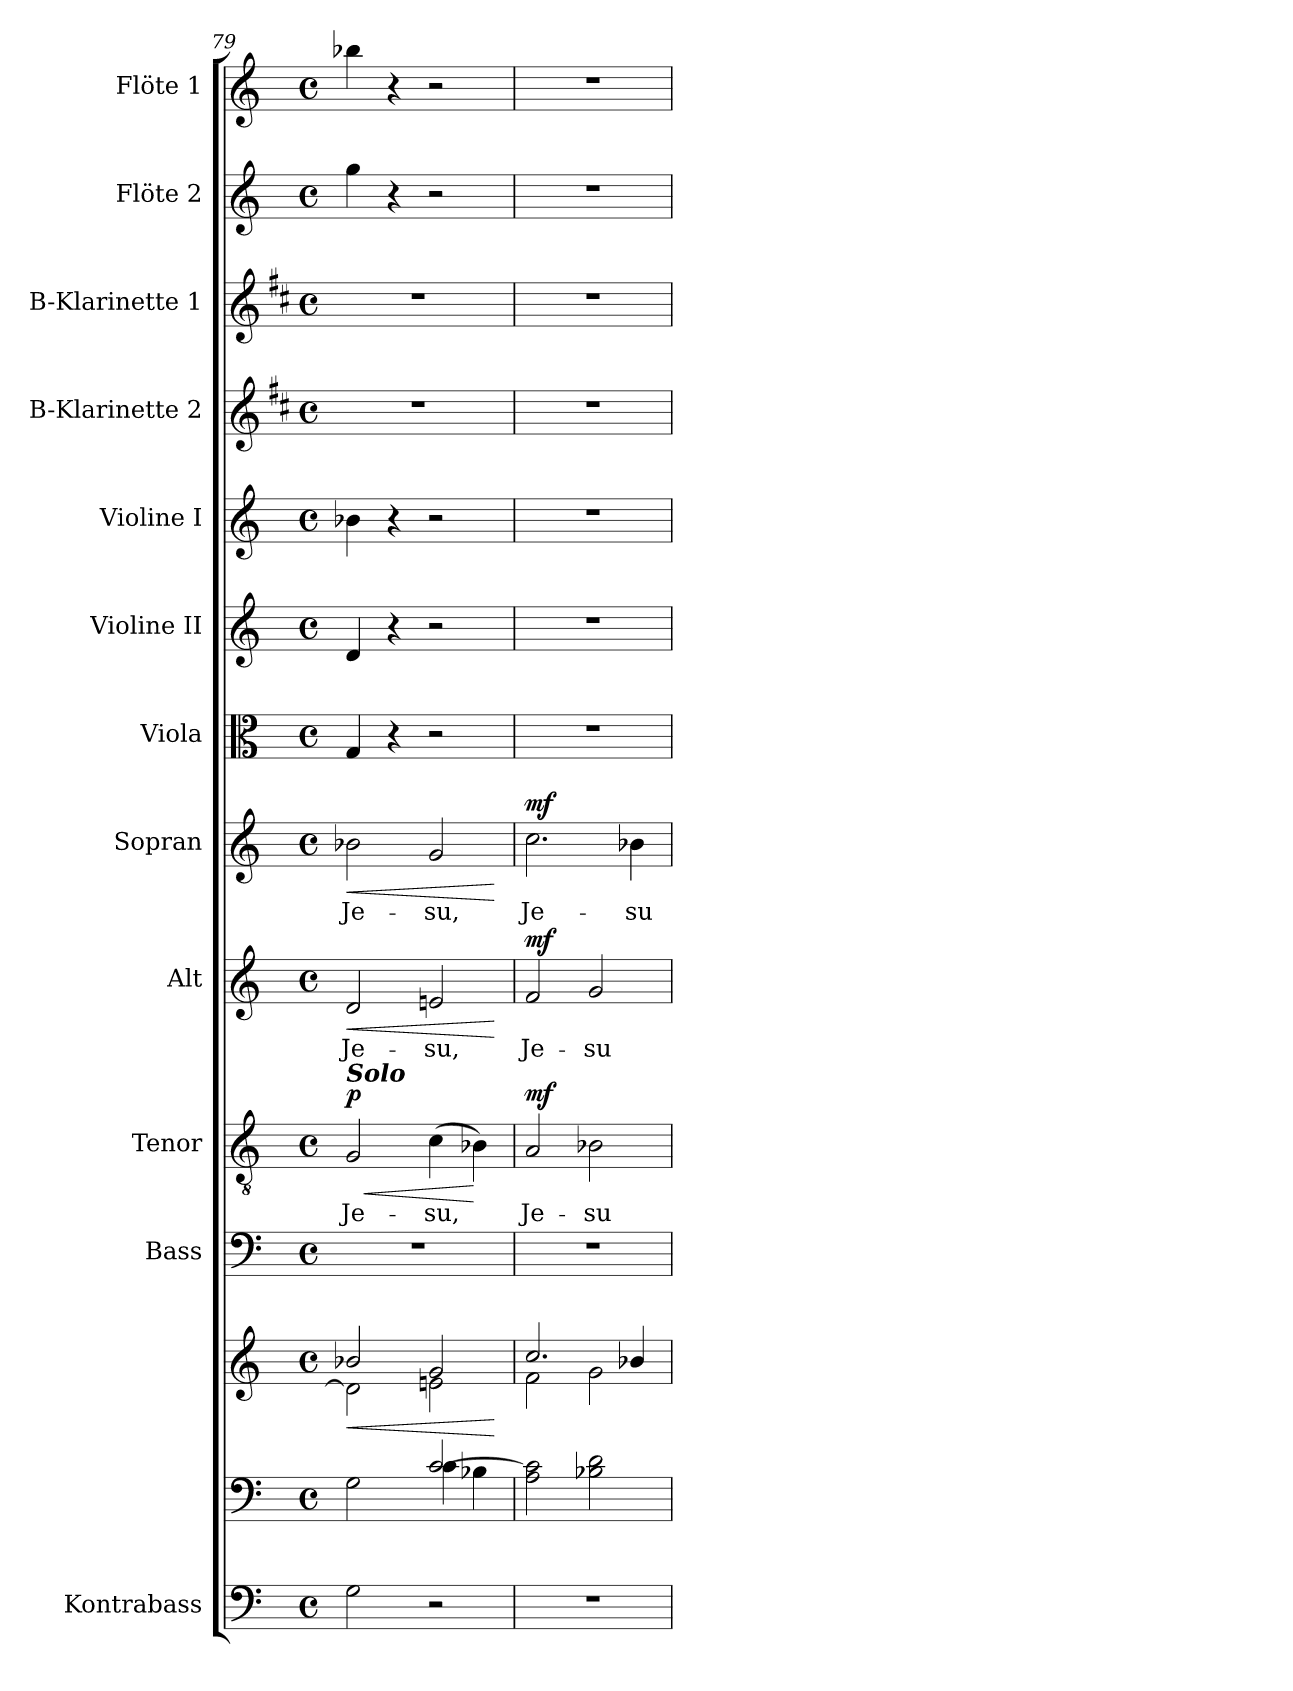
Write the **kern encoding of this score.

**kern	**kern	**kern	**dynam	**kern	**kern	**text	**dynam	**kern	**text	**dynam	**kern	**text	**dynam	**kern	**kern	**kern	**kern	**kern	**kern	**kern
*part13	*part12	*part12	*part12	*part11	*part10	*part10	*part10	*part9	*part9	*part9	*part8	*part8	*part8	*part7	*part6	*part5	*part4	*part3	*part2	*part1
*staff14	*staff13	*staff12	*staff12/13	*staff11	*staff10	*staff10	*staff10	*staff9	*staff9	*staff9	*staff8	*staff8	*staff8	*staff7	*staff6	*staff5	*staff4	*staff3	*staff2	*staff1
*I"Kontrabass	*	*	*	*I"Bass	*I"Tenor	*	*	*I"Alt	*	*	*I"Sopran	*	*	*I"Viola	*I"Violine II	*I"Violine I	*I"B-Klarinette 2	*I"B-Klarinette 1	*I"Flöte 2	*I"Flöte 1
*I'Kb.	*	*	*	*I'B.	*I'T.	*	*	*I'A.	*	*	*I'S.	*	*	*I'Vla.	*I'Vl. II	*I'Vl. I	*I'B Kl. 2	*I'B Kl. 1	*I'Fl. 2	*I'Fl. 1
*clefF4	*clefF4	*clefG2	*	*clefF4	*clefGv2	*	*	*clefG2	*	*	*clefG2	*	*	*clefC3	*clefG2	*clefG2	*clefG2	*clefG2	*clefG2	*clefG2
*ITrd7c12	*	*	*	*	*	*	*	*	*	*	*	*	*	*	*	*	*ITrd1c2	*ITrd1c2	*	*
*k[]	*k[]	*k[]	*	*k[]	*k[]	*	*	*k[]	*	*	*k[]	*	*	*k[]	*k[]	*k[]	*k[]	*k[]	*k[]	*k[]
*C:	*C:	*C:	*	*C:	*C:	*	*	*C:	*	*	*C:	*	*	*C:	*C:	*C:	*C:	*C:	*C:	*C:
*M4/4	*M4/4	*M4/4	*	*M4/4	*M4/4	*	*	*M4/4	*	*	*M4/4	*	*	*M4/4	*M4/4	*M4/4	*M4/4	*M4/4	*M4/4	*M4/4
*met(c)	*met(c)	*met(c)	*	*met(c)	*met(c)	*	*	*met(c)	*	*	*met(c)	*	*	*met(c)	*met(c)	*met(c)	*met(c)	*met(c)	*met(c)	*met(c)
=79	=79	=79	=79	=79	=79	=79	=79	=79	=79	=79	=79	=79	=79	=79	=79	=79	=79	=79	=79	=79
*	*^	*	*	*	*	*	*	*	*	*	*	*	*	*	*	*	*	*	*	*
!	!	!	!	!	!	!LO:TX:a:Bi:t=Solo	!	!	!	!	!	!	!	!	!	!	!	!	!	!	!
!	!	!	!	!LO:HP:b	!	!	!LO:LY:b	!LO:HP:b	!	!LO:LY:b	!LO:HP:b	!	!LO:LY:b	!LO:HP:b	!	!	!	!	!	!	!
*	*	*	*^	*	*	*	*	*	*	*	*	*	*	*	*	*	*	*	*	*	*
!	!	!	!	!	!	!	!	!	!LO:DY:n=1:a	!	!	!	!	!	!	!	!	!	!	!	!	!
2GG\	2ryy	2G\	2b-X/	2d\]	<	1r	2G/	Je-	< p	2d/	Je-	<	2b-X\	Je-	<	4G/	4d/	4b-X\	1r	1r	4gg\	4bb-X\
.	.	.	.	.	.	.	.	.	.	.	.	.	.	.	.	4r	4r	4r	.	.	4r	4r
!	!	!	!	!	!	!	!	!LO:LY:b	!	!	!LO:LY:b	!	!	!LO:LY:b	!	!	!	!	!	!	!	!
2r	[>2c/	4c\	2g/	2en\	.	.	(>4c\	-su,	.	2en/	-su,	.	2g/	-su,	.	2r	2r	2r	.	.	2r	2r
.	.	4B-X\	.	.	.	.	4B-X\)	.	[	.	.	.	.	.	.	.	.	.	.	.	.	.
*	*v	*v	*	*	*	*	*	*	*	*	*	*	*	*	*	*	*	*	*	*	*	*
*	*	*v	*v	*	*	*	*	*	*	*	*	*	*	*	*	*	*	*	*	*	*
.	.	.	[	.	.	.	.	.	.	[	.	.	[	.	.	.	.	.	.	.
!!LO:PB:g=z
=80	=80	=80	=80	=80	=80	=80	=80	=80	=80	=80	=80	=80	=80	=80	=80	=80	=80	=80	=80	=80
*	*	*^	*	*	*	*	*	*	*	*	*	*	*	*	*	*	*	*	*	*
!	!	!	!	!	!	!	!LO:LY:b	!LO:DY:a	!	!LO:LY:b	!LO:DY:a	!	!LO:LY:b	!LO:DY:a	!	!	!	!	!	!	!
1r	2A\ 2c\]	2.cc/	2f\	.	1r	2A/	Je-	mf	2f/	Je-	mf	2.cc\	Je-	mf	1r	1r	1r	1r	1r	1r	1r
!	!	!	!	!	!	!	!LO:LY:b	!	!	!LO:LY:b	!	!	!	!	!	!	!	!	!	!	!
.	2B-X\ 2d\	.	2g\	.	.	2B-X\	-su	.	2g/	-su	.	.	.	.	.	.	.	.	.	.	.
!	!	!	!	!	!	!	!	!	!	!	!	!	!LO:LY:b	!	!	!	!	!	!	!	!
.	.	4b-X/	.	.	.	.	.	.	.	.	.	4b-X\	-su	.	.	.	.	.	.	.	.
*	*	*v	*v	*	*	*	*	*	*	*	*	*	*	*	*	*	*	*	*	*	*
=	=	=	=	=	=	=	=	=	=	=	=	=	=	=	=	=	=	=	=	=
*-	*-	*-	*-	*-	*-	*-	*-	*-	*-	*-	*-	*-	*-	*-	*-	*-	*-	*-	*-	*-
